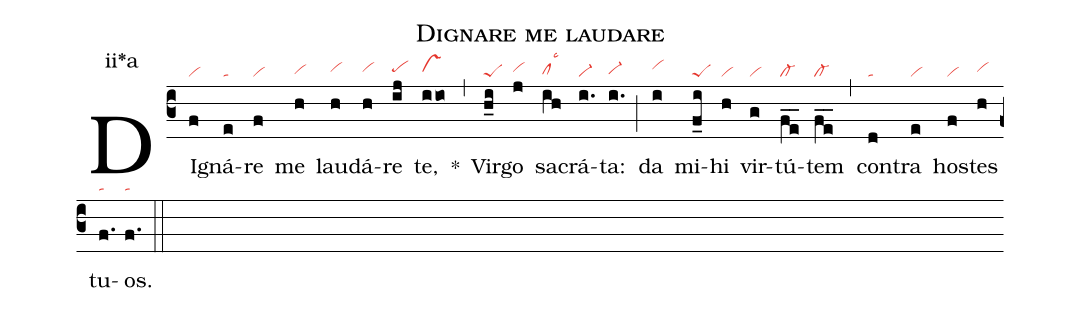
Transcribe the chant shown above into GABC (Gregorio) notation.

name: Dignare me laudare;
annotation: ii*a;
mode: 2;
nabc-lines: 1;
%%
(c3)
DI(f|vi)gná(e|ta)re(f|vi) me(h|vihg) lau(h|vihh)dá(h|vihh)re(ij|pehh) te,(iio|vshh) *(,)
Vir(h_i|peS)go(j|vihh) sa(ih|clhglsc3)crá(i.|vi-)ta:(i.|vi-hg) (;)
da(i|vihi) mi(f_i|peS)hi(h|vi) vir(g|vi)tú(fe__|cl-)tem(fe__|cl-) (,)
con(d|ta)tra(e|vi) hos(f|vi)tes(h|vihh) tu(f.|ta)os.(f.|ta) (::)
